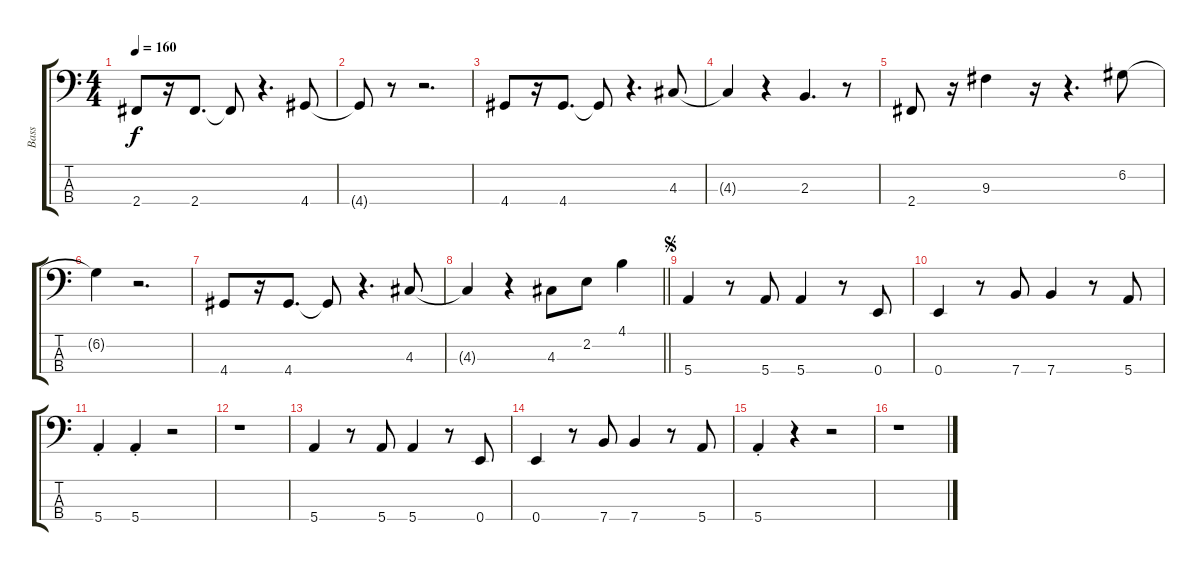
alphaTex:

\track ("Bass" "Bass") {instrument electricbassfinger}
\staff {score tabs}
\tuning (G2 D2 A1 E1) {hide}
\ts (4 4)
\tempo 160
\clef f4
\ks c
2.4.8{dy f instrument electricbassfinger} r.16 2.4.8{d} 2.4{t}.8 r.4{d} 4.4.8 |
4.4{t}.8 r.8 r.2{d} |
4.4.8 r.16 4.4.8{d} 4.4{t}.8 r.4{d} 4.3.8 |
4.3{t}.4 r.4 2.3.4{d} r.8 |
2.4.8 r.16 9.3.4 r.16 r.4{d} 6.2.8 |
6.2{t}.4 r.2{d} |
4.4.8 r.16 4.4.8{d} 4.4{t}.8 r.4{d} 4.3.8 |
\barLineRight lightlight
4.3{t}.4 r.4 4.3.8 2.2.8 4.1.4 |
\jump segno
5.4.4 r.8 5.4.8 5.4.4 r.8 0.4.8 |
0.4.4 r.8 7.4.8 7.4.4 r.8 5.4.8 |
5.4{st}.4 5.4{st}.4 r.2 |
r.1 |
5.4.4 r.8 5.4.8 5.4.4 r.8 0.4.8 |
0.4.4 r.8 7.4.8 7.4.4 r.8 5.4.8 |
5.4{st}.4 r.4 r.2 |
r.1
